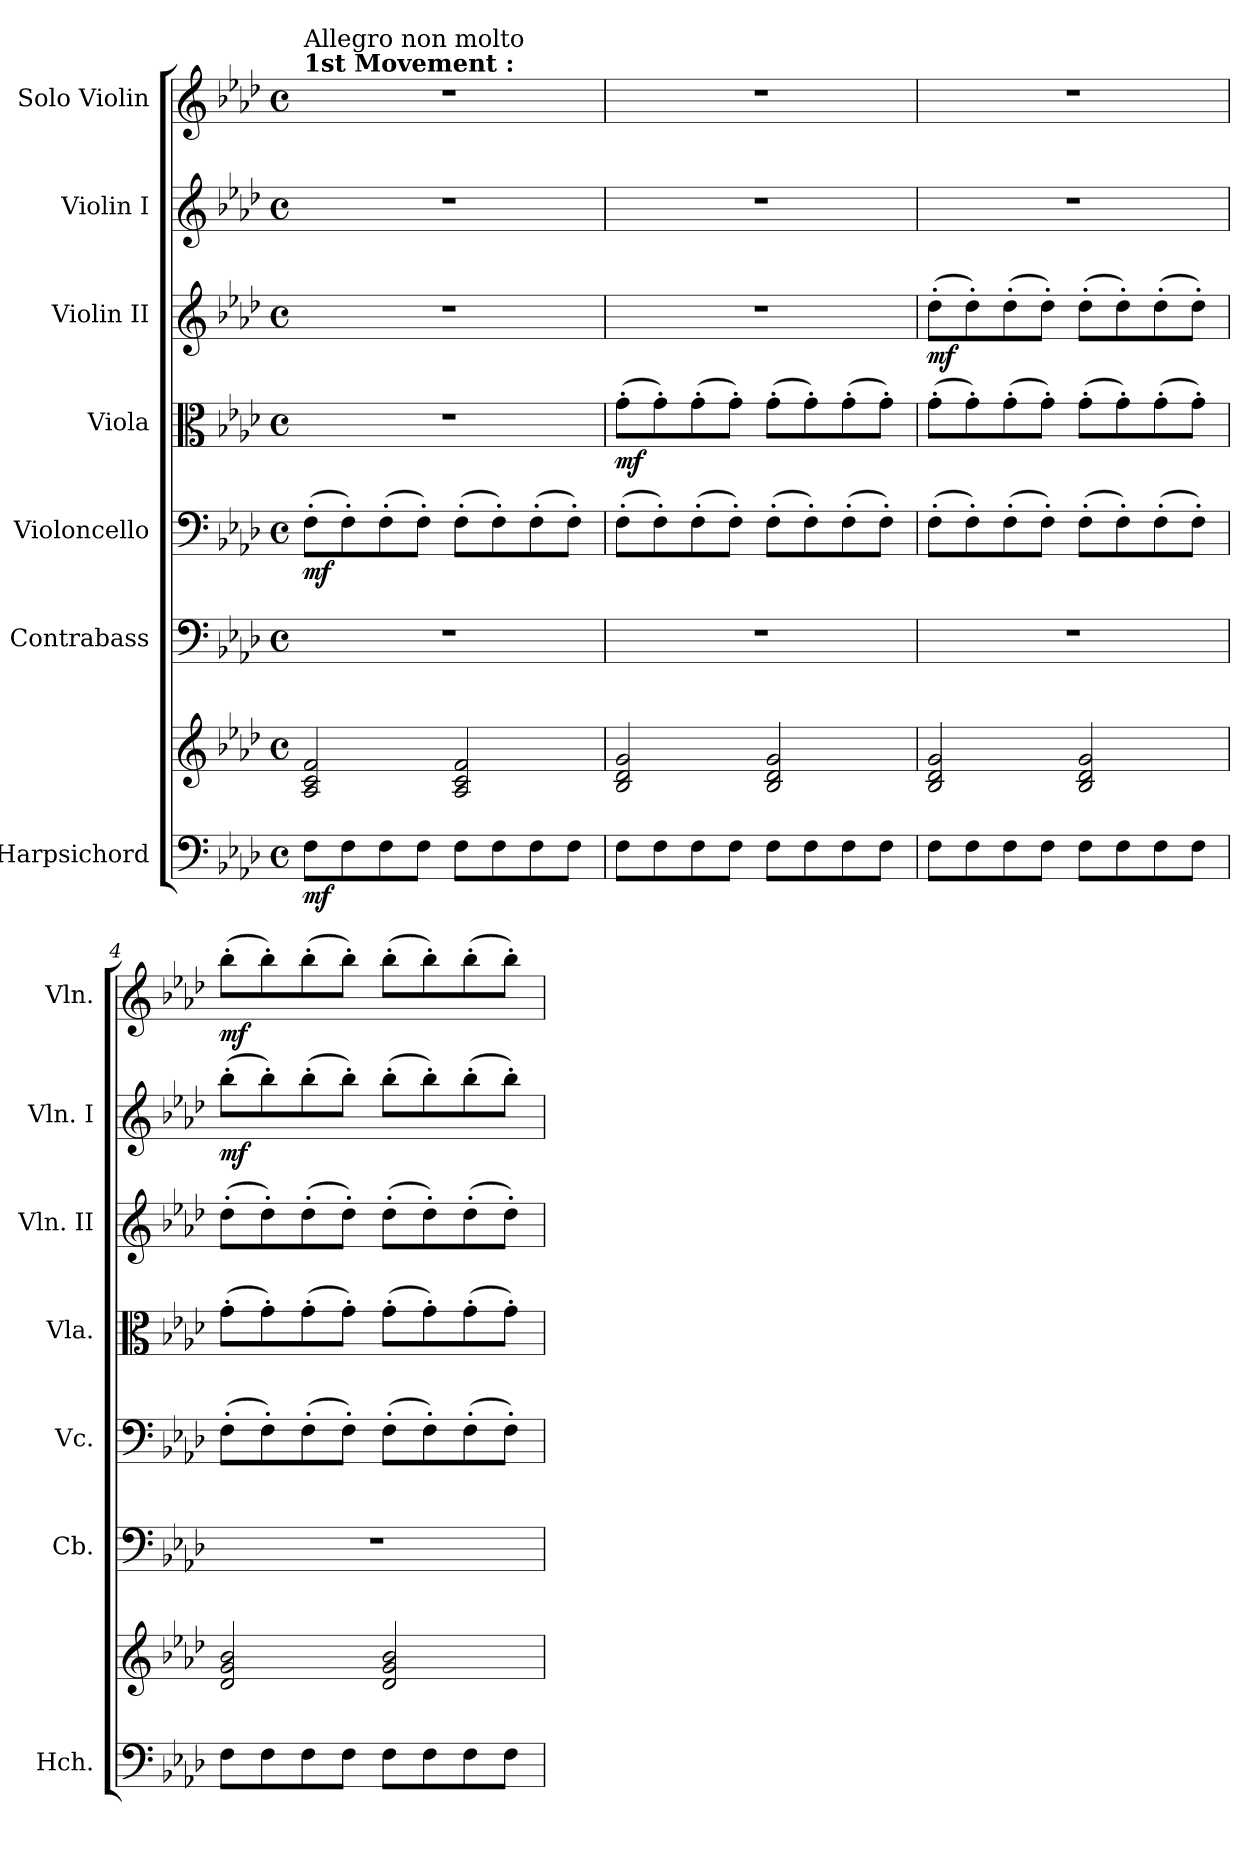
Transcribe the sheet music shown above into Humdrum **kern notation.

**kern	**kern	**dynam	**kern	**kern	**dynam	**kern	**dynam	**kern	**dynam	**kern	**dynam	**kern	**dynam
*part7	*part7	*part7	*part6	*part5	*part5	*part4	*part4	*part3	*part3	*part2	*part2	*part1	*part1
*staff8	*staff7	*staff7/8	*staff6	*staff5	*staff5	*staff4	*staff4	*staff3	*staff3	*staff2	*staff2	*staff1	*staff1
*I"Harpsichord	*	*	*I"Contrabass	*I"Violoncello	*	*I"Viola	*	*I"Violin II	*	*I"Violin I	*	*I"Solo Violin	*
*I'Hch.	*	*	*I'Cb.	*I'Vc.	*	*I'Vla.	*	*I'Vln. II	*	*I'Vln. I	*	*I'Vln.	*
*clefF4	*clefG2	*	*clefF4	*clefF4	*	*clefC3	*	*clefG2	*	*clefG2	*	*clefG2	*
*	*	*	*ITrd7c12	*	*	*	*	*	*	*	*	*	*
*k[b-e-a-d-]	*k[b-e-a-d-]	*	*k[b-e-a-d-]	*k[b-e-a-d-]	*	*k[b-e-a-d-]	*	*k[b-e-a-d-]	*	*k[b-e-a-d-]	*	*k[b-e-a-d-]	*
*M4/4	*M4/4	*	*M4/4	*M4/4	*	*M4/4	*	*M4/4	*	*M4/4	*	*M4/4	*
*met(c)	*met(c)	*	*met(c)	*met(c)	*	*met(c)	*	*met(c)	*	*met(c)	*	*met(c)	*
=1	=1	=1	=1	=1	=1	=1	=1	=1	=1	=1	=1	=1	=1
!	!	!	!	!	!	!	!	!	!	!	!	!LO:TX:B:t=1st Movement &colon;	!
!	!	!	!	!	!	!	!	!	!	!	!	!LO:TX:t=Allegro non molto	!
!	!	!LO:DY:b=2	!	!	!LO:DY:b	!	!	!	!	!	!	!	!
8F\L	2A-/ 2c/ 2f/	mf	1r	(>8F'\L	mf	1r	.	1r	.	1r	.	1r	.
8F\	.	.	.	8F'\)	.	.	.	.	.	.	.	.	.
8F\	.	.	.	(>8F'\	.	.	.	.	.	.	.	.	.
8F\J	.	.	.	8F'\J)	.	.	.	.	.	.	.	.	.
8F\L	2A-/ 2c/ 2f/	.	.	(>8F'\L	.	.	.	.	.	.	.	.	.
8F\	.	.	.	8F'\)	.	.	.	.	.	.	.	.	.
8F\	.	.	.	(>8F'\	.	.	.	.	.	.	.	.	.
8F\J	.	.	.	8F'\J)	.	.	.	.	.	.	.	.	.
=2	=2	=2	=2	=2	=2	=2	=2	=2	=2	=2	=2	=2	=2
!	!	!	!	!	!	!	!LO:DY:b	!	!	!	!	!	!
8F\L	2B-/ 2d-/ 2g/	.	1r	(>8F'\L	.	(>8g'\L	mf	1r	.	1r	.	1r	.
8F\	.	.	.	8F'\)	.	8g'\)	.	.	.	.	.	.	.
8F\	.	.	.	(>8F'\	.	(>8g'\	.	.	.	.	.	.	.
8F\J	.	.	.	8F'\J)	.	8g'\J)	.	.	.	.	.	.	.
8F\L	2B-/ 2d-/ 2g/	.	.	(>8F'\L	.	(>8g'\L	.	.	.	.	.	.	.
8F\	.	.	.	8F'\)	.	8g'\)	.	.	.	.	.	.	.
8F\	.	.	.	(>8F'\	.	(>8g'\	.	.	.	.	.	.	.
8F\J	.	.	.	8F'\J)	.	8g'\J)	.	.	.	.	.	.	.
=3	=3	=3	=3	=3	=3	=3	=3	=3	=3	=3	=3	=3	=3
!	!	!	!	!	!	!	!	!	!LO:DY:b	!	!	!	!
8F\L	2B-/ 2d-/ 2g/	.	1r	(>8F'\L	.	(>8g'\L	.	(>8dd-'\L	mf	1r	.	1r	.
8F\	.	.	.	8F'\)	.	8g'\)	.	8dd-'\)	.	.	.	.	.
8F\	.	.	.	(>8F'\	.	(>8g'\	.	(>8dd-'\	.	.	.	.	.
8F\J	.	.	.	8F'\J)	.	8g'\J)	.	8dd-'\J)	.	.	.	.	.
8F\L	2B-/ 2d-/ 2g/	.	.	(>8F'\L	.	(>8g'\L	.	(>8dd-'\L	.	.	.	.	.
8F\	.	.	.	8F'\)	.	8g'\)	.	8dd-'\)	.	.	.	.	.
8F\	.	.	.	(>8F'\	.	(>8g'\	.	(>8dd-'\	.	.	.	.	.
8F\J	.	.	.	8F'\J)	.	8g'\J)	.	8dd-'\J)	.	.	.	.	.
=4	=4	=4	=4	=4	=4	=4	=4	=4	=4	=4	=4	=4	=4
!	!	!	!	!	!	!	!	!	!	!	!LO:DY:b	!	!LO:DY:b
8F\L	2d-/ 2g/ 2b-/	.	1r	(>8F'\L	.	(>8g'\L	.	(>8dd-'\L	.	(>8bb-'\L	mf	(>8bb-'\L	mf
8F\	.	.	.	8F'\)	.	8g'\)	.	8dd-'\)	.	8bb-'\)	.	8bb-'\)	.
8F\	.	.	.	(>8F'\	.	(>8g'\	.	(>8dd-'\	.	(>8bb-'\	.	(>8bb-'\	.
8F\J	.	.	.	8F'\J)	.	8g'\J)	.	8dd-'\J)	.	8bb-'\J)	.	8bb-'\J)	.
8F\L	2d-/ 2g/ 2b-/	.	.	(>8F'\L	.	(>8g'\L	.	(>8dd-'\L	.	(>8bb-'\L	.	(>8bb-'\L	.
8F\	.	.	.	8F'\)	.	8g'\)	.	8dd-'\)	.	8bb-'\)	.	8bb-'\)	.
8F\	.	.	.	(>8F'\	.	(>8g'\	.	(>8dd-'\	.	(>8bb-'\	.	(>8bb-'\	.
8F\J	.	.	.	8F'\J)	.	8g'\J)	.	8dd-'\J)	.	8bb-'\J)	.	8bb-'\J)	.
=	=	=	=	=	=	=	=	=	=	=	=	=	=
*-	*-	*-	*-	*-	*-	*-	*-	*-	*-	*-	*-	*-	*-
